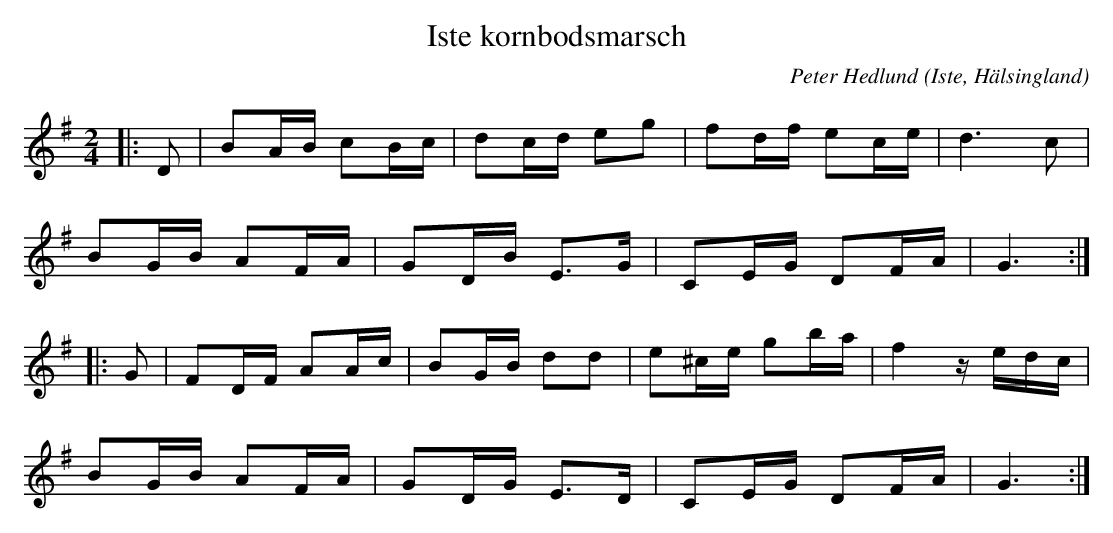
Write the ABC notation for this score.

X:1
T:Iste kornbodsmarsch
C:Peter Hedlund
O:Iste, Hälsingland
M:2/4
L:1/16
K:G
|: D2 | B2AB c2Bc | d2cd e2g2 | f2df e2ce | d6 c2 |
B2GB A2FA | G2DB E3G | C2EG D2FA | G6 :|
|: G2 | F2DF A2Ac | B2GB d2d2 | e2^ce g2ba | f4 z edc |
B2GB A2FA | G2DG E3D | C2EG D2FA | G6 :|
